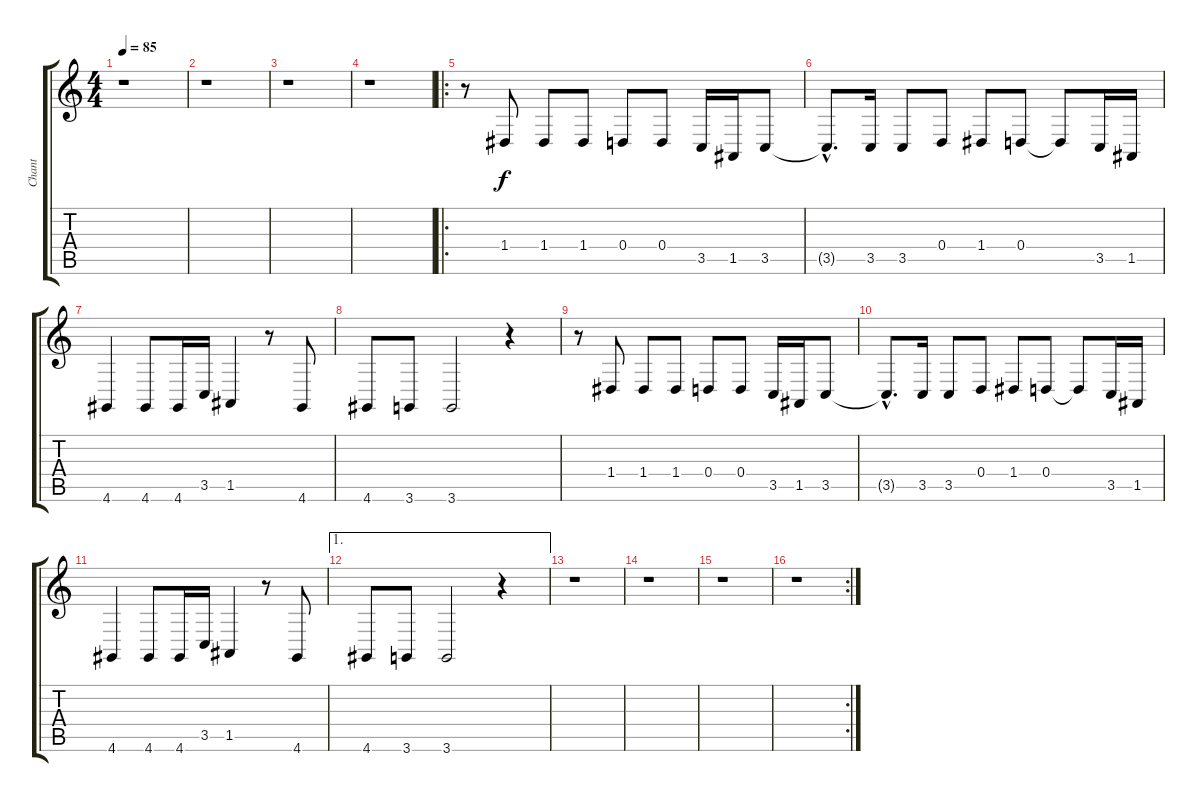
\track ("Chant" "Chant") {instrument altosax}
\staff {score tabs}
\tuning (E4 B3 G3 D3 A2 E2) {hide}
\ts (4 4)
\tempo 85
\clef g2
\ks c
r.1{dy f instrument altosax} |
r.1 |
r.1 |
r.1 |
\ro
r.8 1.4.8 1.4.8 1.4.8 0.4.8 0.4.8 3.5.16 1.5.16 3.5.8 |
3.5{hac t}.8{d} 3.5.16 3.5.8 0.4.8 1.4.8 0.4.8 0.4{t}.8 3.5.16 1.5.16 |
4.6.4 4.6.8 4.6.16 3.5.16 1.5.4 r.8 4.6.8 |
4.6.8 3.6.8 3.6.2 r.4 |
r.8 1.4.8 1.4.8 1.4.8 0.4.8 0.4.8 3.5.16 1.5.16 3.5.8 |
3.5{hac t}.8{d} 3.5.16 3.5.8 0.4.8 1.4.8 0.4.8 0.4{t}.8 3.5.16 1.5.16 |
4.6.4 4.6.8 4.6.16 3.5.16 1.5.4 r.8 4.6.8 |
\ae 1
4.6.8 3.6.8 3.6.2 r.4 |
r.1 |
r.1 |
r.1 |
\rc 2
r.1
